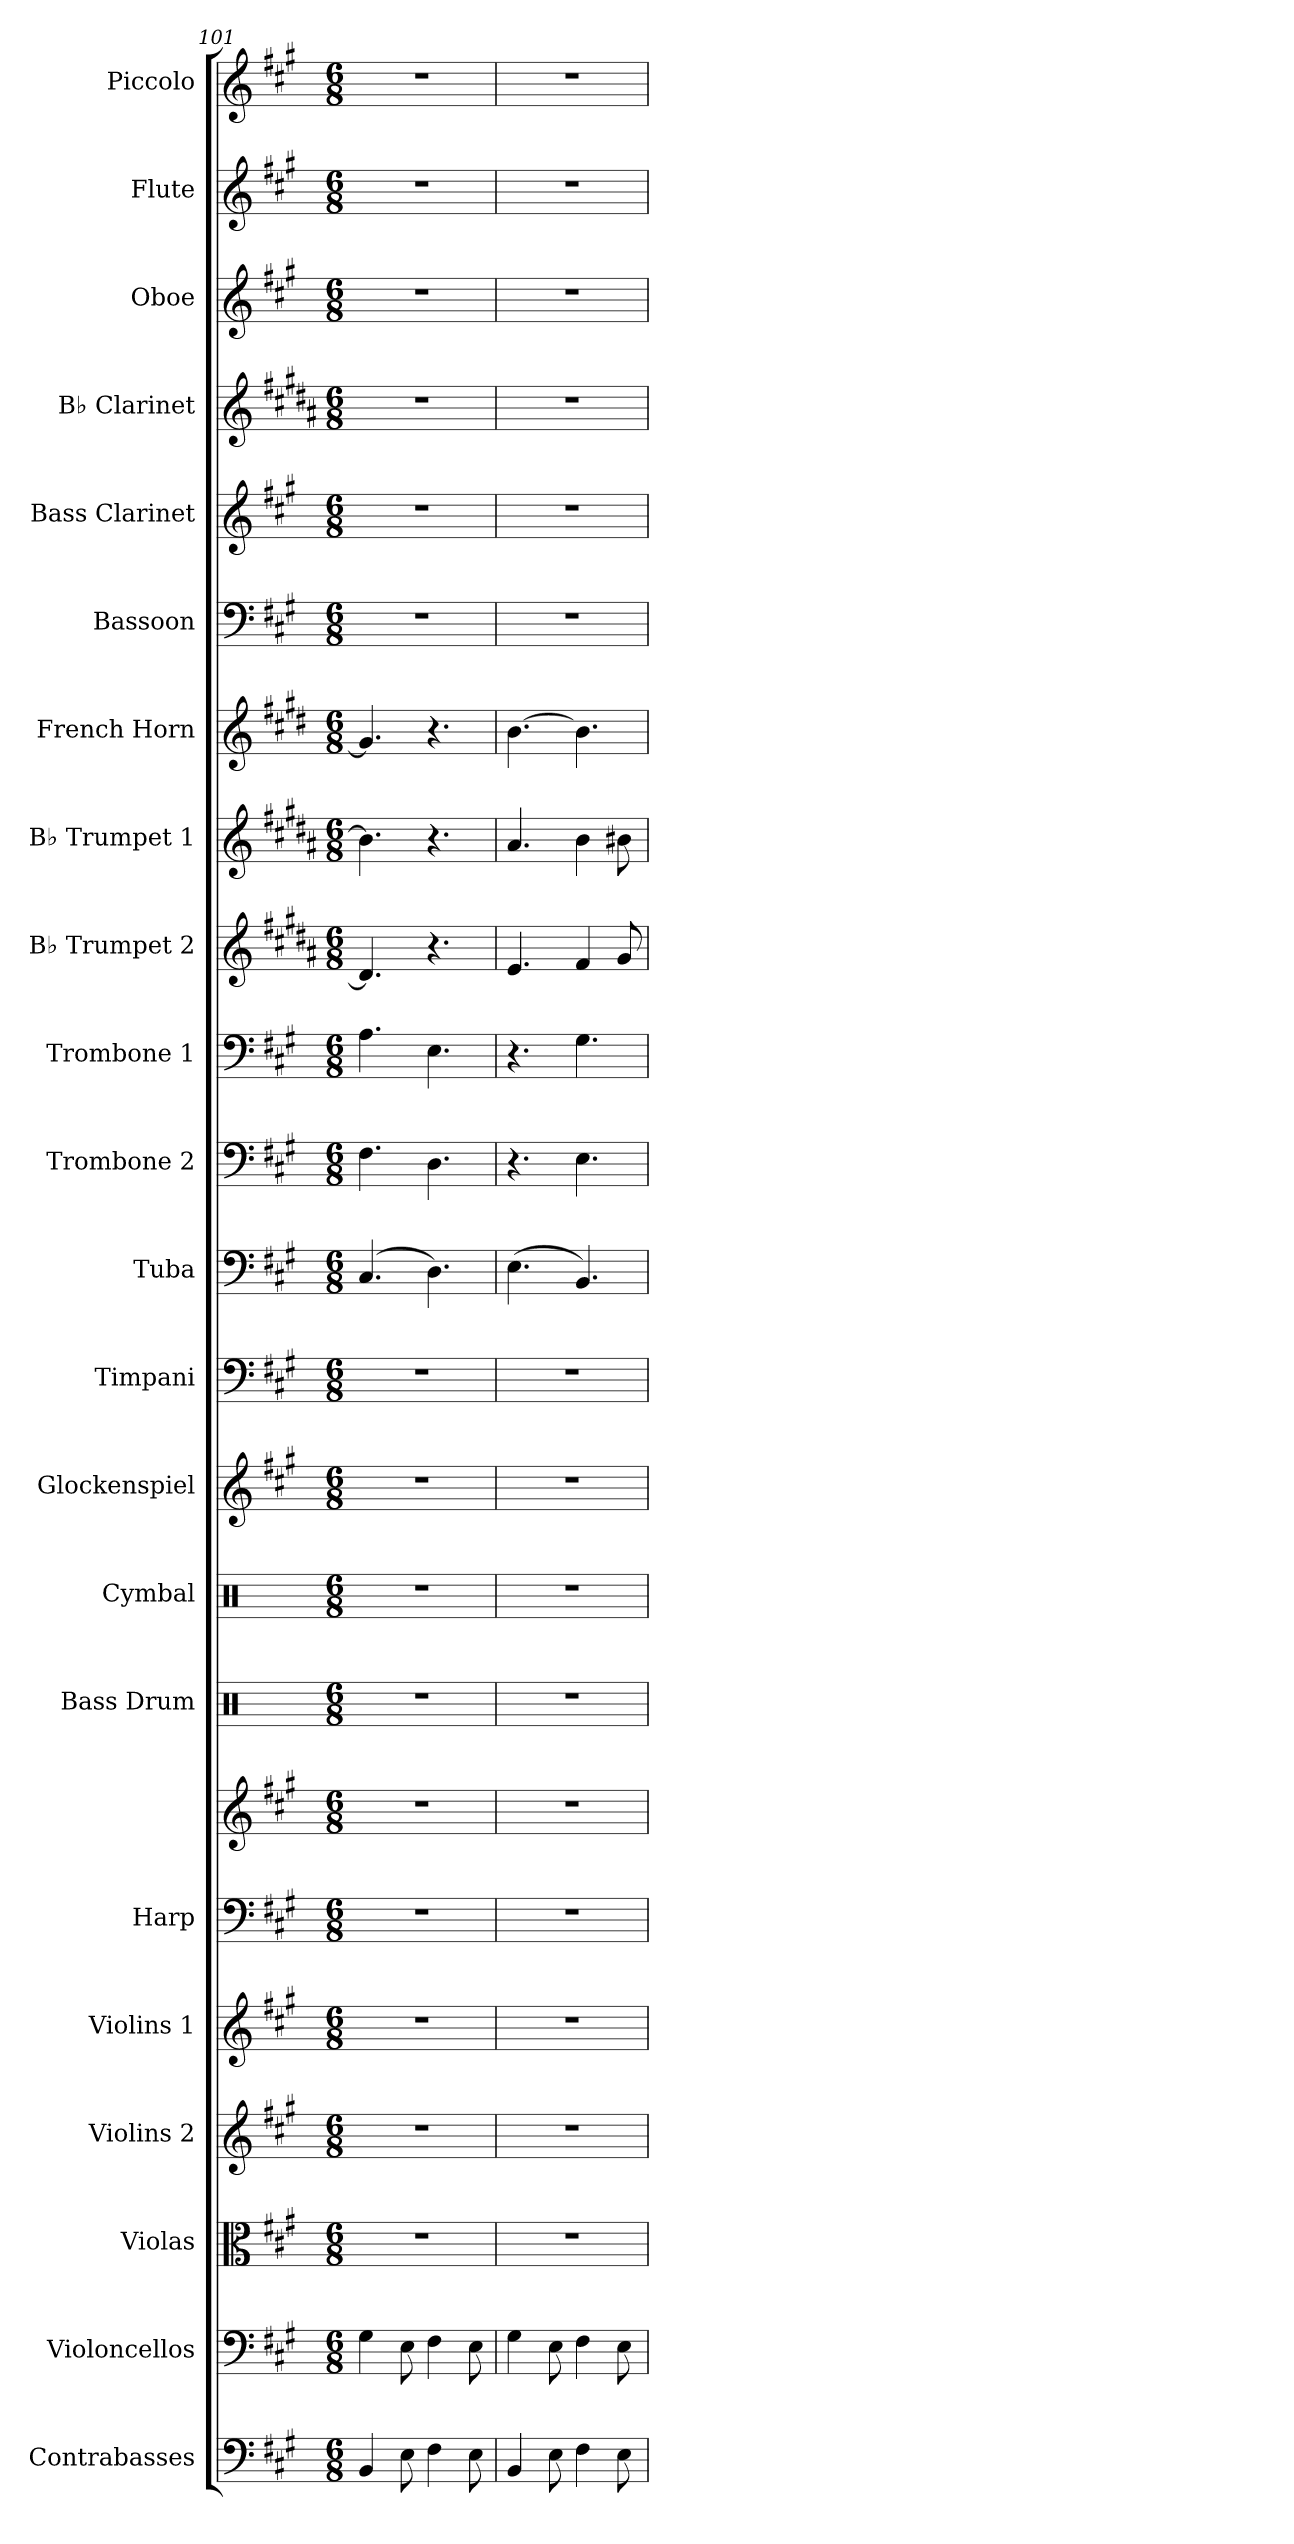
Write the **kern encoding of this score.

**kern	**kern	**kern	**kern	**kern	**kern	**kern	**kern	**kern	**kern	**kern	**kern	**kern	**kern	**kern	**kern	**kern	**kern	**kern	**kern	**kern	**kern	**kern
*part22	*part21	*part20	*part19	*part18	*part17	*part17	*part16	*part15	*part14	*part13	*part12	*part11	*part10	*part9	*part8	*part7	*part6	*part5	*part4	*part3	*part2	*part1
*staff23	*staff22	*staff21	*staff20	*staff19	*staff18	*staff17	*staff16	*staff15	*staff14	*staff13	*staff12	*staff11	*staff10	*staff9	*staff8	*staff7	*staff6	*staff5	*staff4	*staff3	*staff2	*staff1
*I"Contrabasses	*I"Violoncellos	*I"Violas	*I"Violins 2	*I"Violins 1	*I"Harp	*	*I"Bass Drum	*I"Cymbal	*I"Glockenspiel	*I"Timpani	*I"Tuba	*I"Trombone 2	*I"Trombone 1	*I"B♭ Trumpet 2	*I"B♭ Trumpet 1	*I"French Horn	*I"Bassoon	*I"Bass Clarinet	*I"B♭ Clarinet	*I"Oboe	*I"Flute	*I"Piccolo
*I'Cbs.	*I'Vcs.	*I'Vlas.	*I'Vlns. 2	*I'Vlns. 1	*I'Hrp.	*	*I'B. Dr.	*I'Cym.	*I'Glock.	*I'Timp.	*I'Tba.	*I'Tbn. 2	*I'Tbn. 1	*I'B♭ Tpt. 2	*I'B♭ Tpt. 1	*I'F Hn.	*I'Bsn.	*I'B. Cl.	*I'B♭ Cl.	*I'Ob.	*I'Fl.	*I'Picc.
*clefF4	*clefF4	*clefC3	*clefG2	*clefG2	*clefF4	*clefG2	*clefX	*clefX	*clefG2	*clefF4	*clefF4	*clefF4	*clefF4	*clefG2	*clefG2	*clefG2	*clefF4	*clefG2	*clefG2	*clefG2	*clefG2	*clefG2
*ITrd7c12	*	*	*	*	*	*	*	*	*ITrd-14c-24	*	*	*	*	*ITrd1c2	*ITrd1c2	*ITrd4c7	*	*ITrd8c14	*ITrd1c2	*	*	*ITrd-7c-12
*k[f#c#g#]	*k[f#c#g#]	*k[f#c#g#]	*k[f#c#g#]	*k[f#c#g#]	*k[f#c#g#]	*k[f#c#g#]	*k[]	*k[]	*k[f#c#g#]	*k[f#c#g#]	*k[f#c#g#]	*k[f#c#g#]	*k[f#c#g#]	*k[f#c#g#]	*k[f#c#g#]	*k[f#c#g#]	*k[f#c#g#]	*k[f#c#g#]	*k[f#c#g#]	*k[f#c#g#]	*k[f#c#g#]	*k[f#c#g#]
*M6/8	*M6/8	*M6/8	*M6/8	*M6/8	*M6/8	*M6/8	*M6/8	*M6/8	*M6/8	*M6/8	*M6/8	*M6/8	*M6/8	*M6/8	*M6/8	*M6/8	*M6/8	*M6/8	*M6/8	*M6/8	*M6/8	*M6/8
=101	=101	=101	=101	=101	=101	=101	=101	=101	=101	=101	=101	=101	=101	=101	=101	=101	=101	=101	=101	=101	=101	=101
4BBB/	4G#\	2.r	2.r	2.r	2.r	2.r	2.r	2.r	2.r	2.r	(>4.C#/	4.F#\	4.A\	4.c#/]	4.a\]	4.c#/]	2.r	2.r	2.r	2.r	2.r	2.r
8EE\	8E\	.	.	.	.	.	.	.	.	.	.	.	.	.	.	.	.	.	.	.	.	.
4FF#\	4F#\	.	.	.	.	.	.	.	.	.	4.D\)	4.D\	4.E\	4.r	4.r	4.r	.	.	.	.	.	.
8EE\	8E\	.	.	.	.	.	.	.	.	.	.	.	.	.	.	.	.	.	.	.	.	.
=102	=102	=102	=102	=102	=102	=102	=102	=102	=102	=102	=102	=102	=102	=102	=102	=102	=102	=102	=102	=102	=102	=102
4BBB/	4G#\	2.r	2.r	2.r	2.r	2.r	2.r	2.r	2.r	2.r	(>4.E\	4.r	4.r	4.d/	4.g#/	[4.e\	2.r	2.r	2.r	2.r	2.r	2.r
8EE\	8E\	.	.	.	.	.	.	.	.	.	.	.	.	.	.	.	.	.	.	.	.	.
4FF#\	4F#\	.	.	.	.	.	.	.	.	.	4.BB/)	4.E\	4.G#\	4e/	4a\	4.e\]	.	.	.	.	.	.
8EE\	8E\	.	.	.	.	.	.	.	.	.	.	.	.	8f#/	8a#X\	.	.	.	.	.	.	.
=	=	=	=	=	=	=	=	=	=	=	=	=	=	=	=	=	=	=	=	=	=	=
*-	*-	*-	*-	*-	*-	*-	*-	*-	*-	*-	*-	*-	*-	*-	*-	*-	*-	*-	*-	*-	*-	*-
